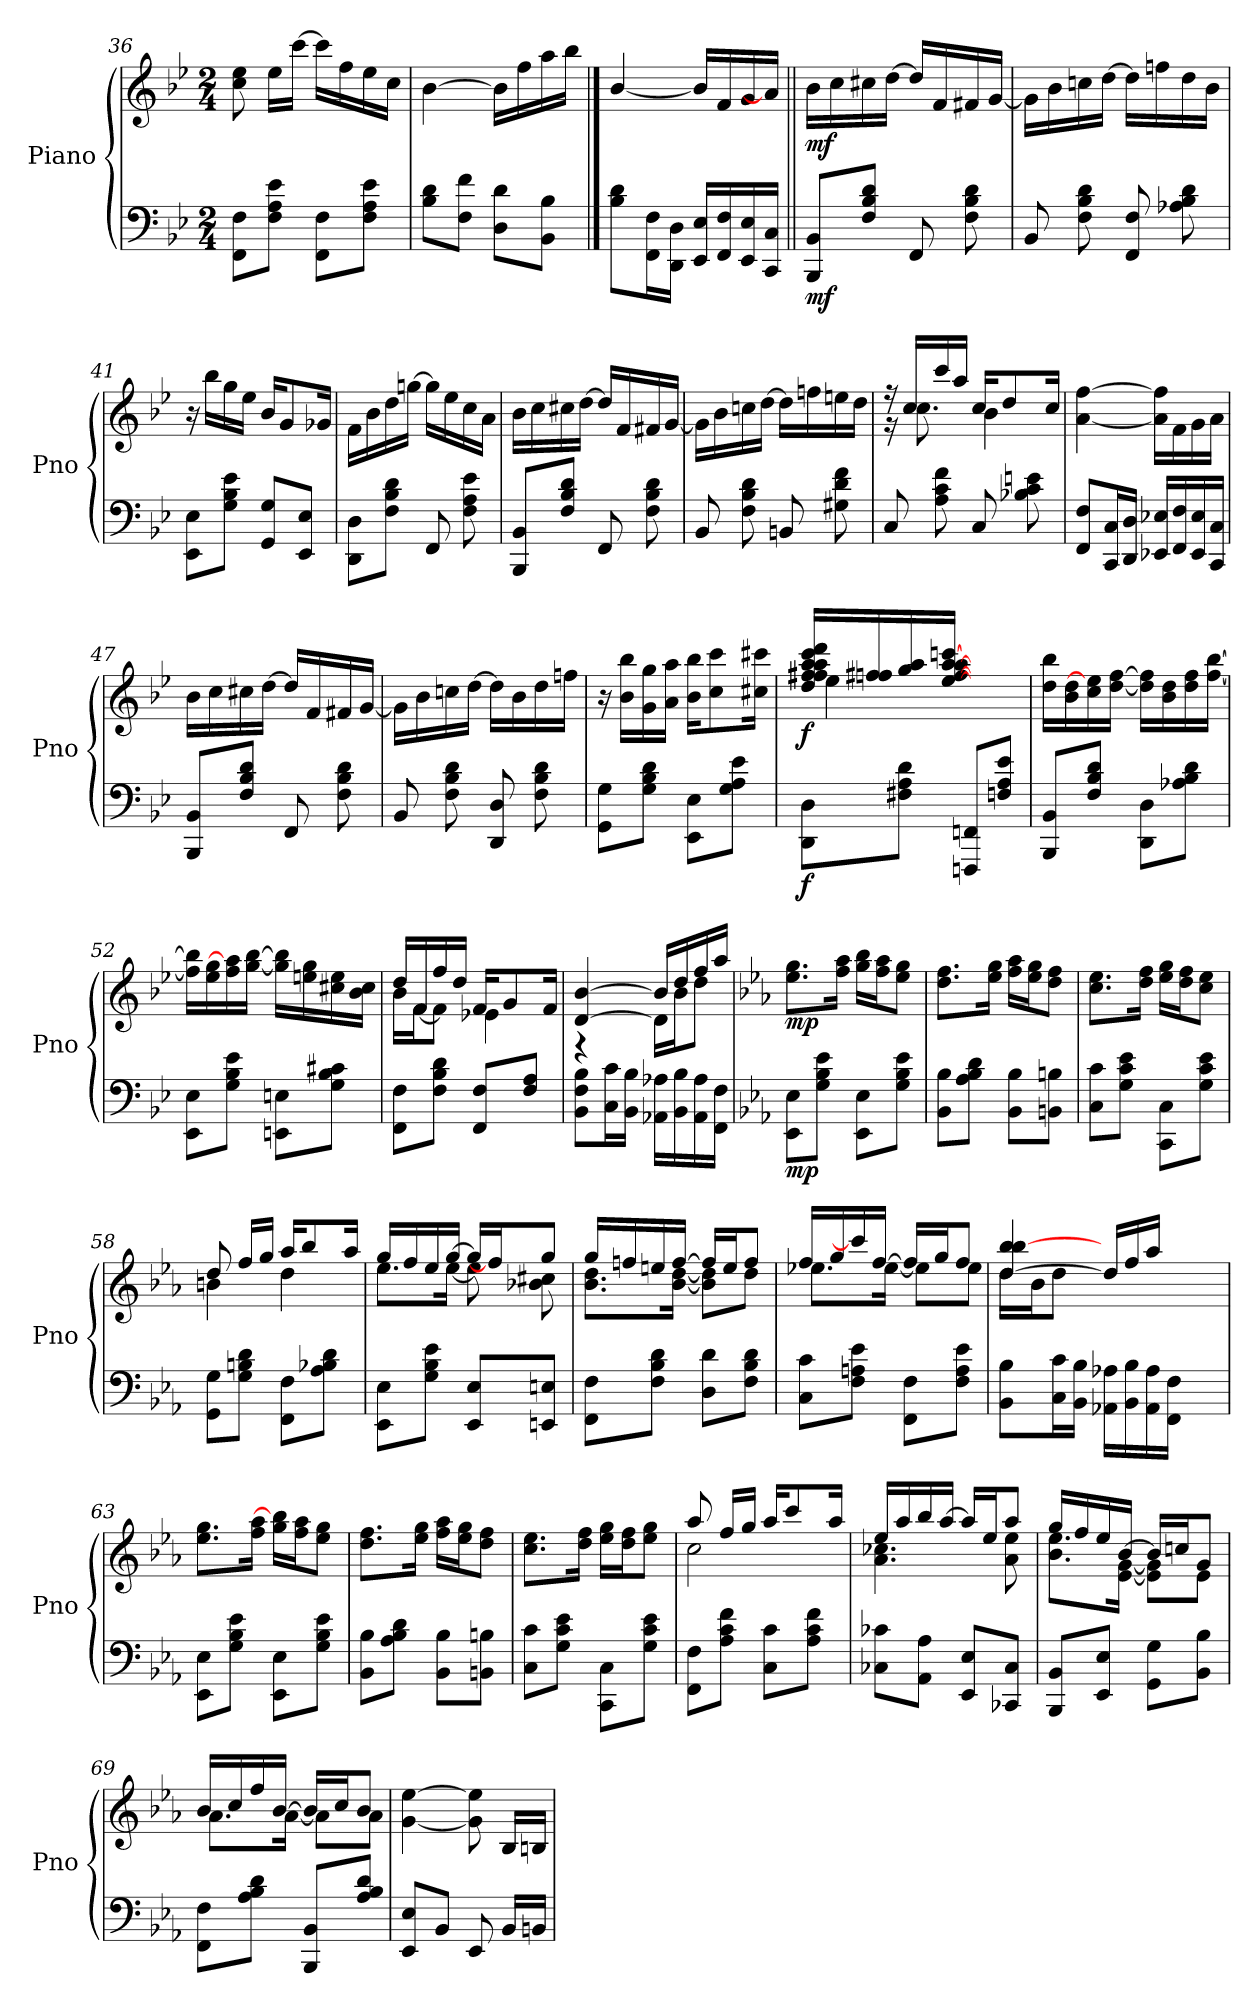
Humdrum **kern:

**kern	**dynam	**kern	**dynam
*part2	*part2	*part1	*part1
*staff2	*staff2	*staff1	*staff1
*I"Piano	*	*I"Piano	*
*I'Pno	*	*I'Pno	*
!!LO:LB:g=z
*clefF4	*	*clefG2	*
*k[b-e-]	*	*k[b-e-]	*
*M2/4	*	*M2/4	*
=36	=36	=36	=36
8FF\ 8F\L	.	8cc\ 8ee-\	.
8F\ 8A\ 8e-\J	.	16ee-\LL	.
.	.	[16ccc\JJ	.
8FF\ 8F\L	.	16ccc\LL]	.
.	.	16ff\	.
8F\ 8A\ 8e-\J	.	16ee-\	.
.	.	16cc\JJ	.
=37	=37	=37	=37
8B-\ 8d\L	.	[4b-\	.
8F\ 8f\J	.	.	.
8D\ 8d\L	.	16b-\LL]	.
.	.	16ff\	.
8BB-\ 8B-\J	.	16aa\	.
.	.	16bb-\JJ	.
==38	==38	==38	==38
8B-\ 8d\L	.	[4b-/	.
16FF\ 16F\L	.	.	.
16DD\ 16D\JJ	.	.	.
16EE-/ 16E-/LL	.	16b-/LL]	.
16FF/ 16F/	.	16f/	.
16EE-/ 16E-/	.	16g/	.
16CC/ 16C/JJ	.	16a/JJ]	.
=39||	=39||	=39||	=39||
!	!LO:DY:b	!	!LO:DY:b
8BBB-/ 8BB-/L	mf	16b-\LL	mf
.	.	16cc\	.
8F/ 8B-/ 8d/J	.	16cc#X\	.
.	.	[16dd\JJ	.
8FF/	.	16dd/LL]	.
.	.	16f/	.
8F\ 8B-\ 8d\	.	16f#X/	.
.	.	[16g/JJ	.
=40	=40	=40	=40
8BB-/	.	16g\LL]	.
.	.	16b-\	.
8F\ 8B-\ 8d\	.	16ccn\	.
.	.	[16dd\JJ	.
8FF/ 8F/	.	16dd\LL]	.
.	.	16ffn\	.
8A-X\ 8B-\ 8d\	.	16dd\	.
.	.	16b-\JJ	.
!!LO:LB:g=z
=41	=41	=41	=41
8EE-\ 8E-\L	.	16r	.
.	.	16bb-\LL	.
8G\ 8B-\ 8e-\J	.	16gg\	.
.	.	16ee-\JJ	.
8GG/ 8G/L	.	16b-/KL	.
.	.	8g/	.
8EE-/ 8E-/J	.	.	.
.	.	16g-X/Jk	.
=42	=42	=42	=42
8DD\ 8D\L	.	16f\LL	.
.	.	16b-\	.
8F\ 8B-\ 8d\J	.	16dd\	.
.	.	[16ggn\JJ	.
8FF/	.	16gg\LL]	.
.	.	16ee-\	.
8F\ 8A\ 8e-\	.	16cc\	.
.	.	16a\JJ	.
=43	=43	=43	=43
8BBB-/ 8BB-/L	.	16b-\LL	.
.	.	16cc\	.
8F/ 8B-/ 8d/J	.	16cc#X\	.
.	.	[16dd\JJ	.
8FF/	.	16dd/LL]	.
.	.	16f/	.
8F\ 8B-\ 8d\	.	16f#X/	.
.	.	[16g/JJ	.
=44	=44	=44	=44
8BB-/	.	16g\LL]	.
.	.	16b-\	.
8F\ 8B-\ 8d\	.	16ccn\	.
.	.	[16dd\JJ	.
8BBn/	.	16dd\LL]	.
.	.	16ffn\	.
8G#X\ 8d\ 8f\	.	16een\	.
.	.	16dd\JJ	.
!!LO:LB:g=z
=45	=45	=45	=45
*	*	*^	*
8C/	.	16r	16r	.
.	.	16cc/LL	8.cc\	.
8A\ 8c\ 8f\	.	16ccc/	.	.
.	.	16aa/JJ	.	.
8C/	.	16cc/KL	4b-\	.
.	.	8dd/	.	.
8B-X\ 8c\ 8en\	.	.	.	.
.	.	16cc/Jk	.	.
*	*	*v	*v	*
=46	=46	=46	=46
8FF/ 8F/L	.	[4a\ [4ff\	.
16CC/ 16C/L	.	.	.
16DD/ 16D/JJ	.	.	.
16EE-X/ 16E-X/LL	.	16a\] 16ff\]LL	.
16FF/ 16F/	.	16f\	.
16EE-/ 16E-/	.	16g\	.
16CC/ 16C/JJ	.	16a\JJ	.
=47	=47	=47	=47
8BBB-/ 8BB-/L	.	16b-\LL	.
.	.	16cc\	.
8F/ 8B-/ 8d/J	.	16cc#X\	.
.	.	[16dd\JJ	.
8FF/	.	16dd/LL]	.
.	.	16f/	.
8F\ 8B-\ 8d\	.	16f#X/	.
.	.	[16g/JJ	.
=48	=48	=48	=48
8BB-/	.	16g\LL]	.
.	.	16b-\	.
8F\ 8B-\ 8d\	.	16ccn\	.
.	.	[16dd\JJ	.
8DD/ 8D/	.	16dd\LL]	.
.	.	16b-\	.
8F\ 8B-\ 8d\	.	16dd\	.
.	.	16ffn\JJ	.
!!LO:PB:g=z
=49	=49	=49	=49
8GG\ 8G\L	.	16r	.
.	.	16b-\ 16bb-\LL	.
8G\ 8B-\ 8d\J	.	16g\ 16gg\	.
.	.	16a\ 16aa\JJ	.
8EE-\ 8E-\L	.	16b-\ 16bb-\KL	.
.	.	8cc\ 8ccc\	.
8G\ 8A\ 8e-\J	.	.	.
!	!	!	!LO:DY:b
.	.	16cc#X\ 16ccc#X\Jk	other-dynamics
=50	=50	=50	=50
*	*	*^	*
!	!LO:DY:b	!	!	!LO:DY:b
8DD\ 8D\L	f	16dd/ 16ff#X/ 16ff#/ 16aa/ 16aa/ 16ccc/ 16ddd/LL	4ee-\	f
.	.	16ffn/ 16ff#X/	.	.
8F#X\ 8A\ 8d\J	.	16gg/ 16aa/	.	.
.	.	[16ee-/ [16ff#/ 16aa/ [16aa/ [16cccn/JJ	.	.
8FFFn/ 8FFn/L	.	4ryy	4ryy	.
8Fn/ 8A/ 8e-/J	.	.	.	.
*	*	*v	*v	*
=51	=51	=51	=51
8BBB-/ 8BB-/L	.	16dd\ 16bb-\LL	.
.	.	16b-\ 16dd\	.
8F/ 8B-/ 8d/J	.	16cc\ 16ee-\]	.
.	.	[16dd\ [16ff\JJ	.
8DD\ 8D\L	.	16dd\] 16ff\]LL	.
.	.	16b-\ 16dd\	.
8A-X\ 8B-\ 8d\J	.	16dd\ 16ff\	.
.	.	[16ff\ [16bb-\JJ	.
=52	=52	=52	=52
8EE-\ 8E-\L	.	16ff\] 16bb-\]LL	.
.	.	16ee-\ 16gg\	.
8G\ 8B-\ 8e-\J	.	16ff\ 16aa\]	.
.	.	[16gg\ [16bb-\JJ	.
8EEn\ 8En\L	.	16gg\] 16bb-\]LL	.
.	.	16een\ 16gg\	.
8G\ 8B-\ 8c#X\J	.	16cc#X\ 16ee\	.
.	.	16b-\ 16cc#\JJ	.
!!LO:LB:g=z
=53	=53	=53	=53
*	*	*^	*
8FF\ 8F\L	.	16dd/LL	16b-\LL	.
.	.	16f/	[16f\J	.
8F\ 8B-\ 8d\J	.	16ff/	8f\J]	.
.	.	16dd/JJ	.	.
8FF/ 8F/L	.	16f/KL	4e-X\	.
.	.	8g/	.	.
8F/ 8A/J	.	.	.	.
.	.	16f/Jk	.	.
=54	=54	=54	=54	=54
8BB-\ 8F\ 8B-\L	.	[4d/ [4b-/	4r	.
16C\ 16c\L	.	.	.	.
16BB-\ 16B-\JJ	.	.	.	.
16AA-X\ 16A-X\LL	.	16b-/LL]	16d\LL]	.
16BB-\ 16B-\	.	16dd/	16b-\J	.
16AA-\ 16A-\	.	16ff/	8dd\J	.
16FF\ 16F\JJ	.	16aa/JJ	.	.
*	*	*v	*v	*
=55	=55	=55	=55
*k[b-e-a-]	*	*k[b-e-a-]	*
!	!LO:DY:b	!	!LO:DY:b
8EE-\ 8E-\L	mp	8.ee-\ 8.gg\L	mp
8G\ 8B-\ 8e-\J	.	.	.
.	.	16ff\ 16aa-\Jk	.
8EE-\ 8E-\L	.	16gg\ 16bb-\LL	.
.	.	16ff\ 16aa-\J	.
8G\ 8B-\ 8e-\J	.	8ee-\ 8gg\J	.
=56	=56	=56	=56
8BB-\ 8B-\L	.	8.dd\ 8.ff\L	.
8A-\ 8B-\ 8d\J	.	.	.
.	.	16ee-\ 16gg\Jk	.
8BB-\ 8B-\L	.	16ff\ 16aa-\LL	.
.	.	16ee-\ 16gg\J	.
8BBn\ 8Bn\J	.	8dd\ 8ff\J	.
=57	=57	=57	=57
8C\ 8c\L	.	8.cc\ 8.ee-\L	.
8G\ 8c\ 8e-\J	.	.	.
.	.	16dd\ 16ff\Jk	.
8CC\ 8C\L	.	16ee-\ 16gg\LL	.
.	.	16dd\ 16ff\J	.
8G\ 8c\ 8e-\J	.	8cc\ 8ee-\J	.
!!LO:LB:g=z
=58	=58	=58	=58
*	*	*^	*
8GG\ 8G\L	.	8dd/	4bn\	.
8G\ 8Bn\ 8d\J	.	16ff/LL	.	.
.	.	16gg/JJ	.	.
8FF\ 8F\L	.	16aa-/KL	4dd\	.
.	.	8bb-/	.	.
8A-\ 8B-X\ 8d\J	.	.	.	.
.	.	16aa-/Jk	.	.
=59	=59	=59	=59	=59
8EE-\ 8E-\L	.	16gg/LL	8.ee-\L	.
.	.	16ff/	.	.
8G\ 8B-\ 8e-\J	.	16ee-/	.	.
.	.	[16gg/JJ	[16ee-\Jk	.
8EE-/ 8E-/L	.	16gg/LL]	8ee-\]	.
.	.	16ff#/J]	.	.
8EEn/ 8En/J	.	8gg/J	8b-X\ 8cc#X\	.
=60	=60	=60	=60	=60
8FF\ 8F\L	.	16gg/LL	8.b-\ 8.dd\L	.
.	.	16ffn/	.	.
8F\ 8B-\ 8d\J	.	16een/	.	.
.	.	[16ff/JJ	[16b-\ [16dd\Jk	.
8D\ 8d\L	.	16ff/LL]	8b-\] 8dd\]L	.
.	.	16ee/J	.	.
8F\ 8B-\ 8d\J	.	8ff/J	8dd\J	.
=61	=61	=61	=61	=61
8C\ 8c\L	.	16ff/LL	8.ee-X\L	.
.	.	16gg/	.	.
8F\ 8An\ 8e-\J	.	16ccc/]	.	.
.	.	[16ff/JJ	[16ee-\Jk	.
8FF\ 8F\L	.	16ff/LL]	8ee-\L]	.
.	.	16gg/J	.	.
8F\ 8A\ 8e-\J	.	8ff/J	8ee-\J	.
!!LO:LB:g=z	!!
=62	=62	=62	=62	=62
8BB-\ 8B-\L	.	[4dd/ 4bb-/ [4bb-/	16dd\LL	.
.	.	.	16b-\J	.
16C\ 16c\L	.	.	8dd\J	.
16BB-\ 16B-\JJ	.	.	.	.
16AA-X\ 16A-X\LL	.	16dd/LL]	4ryy	.
16BB-\ 16B-\	.	16ff/	.	.
16AA-\ 16A-\	.	16aa-/JJ	.	.
16FF\ 16F\JJ	.	4ryy	.	.
8.ryy	.	.	8.ryy	.
*	*	*v	*v	*
=63	=63	=63	=63
8EE-\ 8E-\L	.	8.ee-\ 8.gg\L	.
8G\ 8B-\ 8e-\J	.	.	.
.	.	16ff\ 16aa-\Jk	.
8EE-\ 8E-\L	.	16gg\ 16bb-\]LL	.
.	.	16ff\ 16aa-\J	.
8G\ 8B-\ 8e-\J	.	8ee-\ 8gg\J	.
=64	=64	=64	=64
8BB-\ 8B-\L	.	8.dd\ 8.ff\L	.
8A-\ 8B-\ 8d\J	.	.	.
.	.	16ee-\ 16gg\Jk	.
8BB-\ 8B-\L	.	16ff\ 16aa-\LL	.
.	.	16ee-\ 16gg\J	.
8BBn\ 8Bn\J	.	8dd\ 8ff\J	.
=65	=65	=65	=65
8C\ 8c\L	.	8.cc\ 8.ee-\L	.
8G\ 8c\ 8e-\J	.	.	.
.	.	16dd\ 16ff\Jk	.
8CC\ 8C\L	.	16ee-\ 16gg\LL	.
.	.	16dd\ 16ff\J	.
8G\ 8c\ 8e-\J	.	8ee-\ 8gg\J	.
=66	=66	=66	=66
*	*	*^	*
8FF\ 8F\L	.	8aa-/	2cc\	.
8A-\ 8c\ 8f\J	.	16ff/LL	.	.
.	.	16gg/JJ	.	.
8C\ 8c\L	.	16aa-/KL	.	.
.	.	8ccc/	.	.
8A-\ 8c\ 8f\J	.	.	.	.
.	.	16aa-/Jk	.	.
!!LO:LB:g=z	!!
=67	=67	=67	=67	=67
8C-X\ 8c-X\L	.	16ee-/LL	4.a-\ 4.cc-X\	.
.	.	16aa-/	.	.
8AA-\ 8A-\J	.	16bb-/	.	.
.	.	[16aa-/JJ	.	.
8EE-/ 8E-/L	.	16aa-/LL]	.	.
.	.	16ee-/J	.	.
8CC-X/ 8C-/J	.	8aa-/J	8a-\ 8ee-\	.
=68	=68	=68	=68	=68
8BBB-/ 8BB-/L	.	16gg/LL	8.b-\ 8.ee-\L	.
.	.	16ff/	.	.
8EE-/ 8E-/J	.	16ee-/	.	.
.	.	[16b-/JJ	[16e-\ [16g\Jk	.
8GG\ 8G\L	.	16b-/LL]	8e-\] 8g\]L	.
.	.	16ccn/J	.	.
8BB-\ 8B-\J	.	8g/J	8e-\J	.
=69	=69	=69	=69	=69
8FF\ 8F\L	.	16b-/LL	8.a-\L	.
.	.	16cc/	.	.
8A-\ 8B-\ 8d\J	.	16ff/	.	.
.	.	[16b-/JJ	[16a-\Jk	.
8BBB-/ 8BB-/L	.	16b-/LL]	8a-\L]	.
.	.	16cc/J	.	.
8A-/ 8B-/ 8d/J	.	8b-/J	8a-\J	.
*	*	*v	*v	*
=70	=70	=70	=70
8EE-/ 8E-/L	.	[4g\ [4ee-\	.
8BB-/J	.	.	.
8EE-/	.	8g\] 8ee-\]	.
16BB-/LL	.	16B-/LL	.
16BBn/JJ	.	16Bn/JJ	.
=	=	=	=
*-	*-	*-	*-
